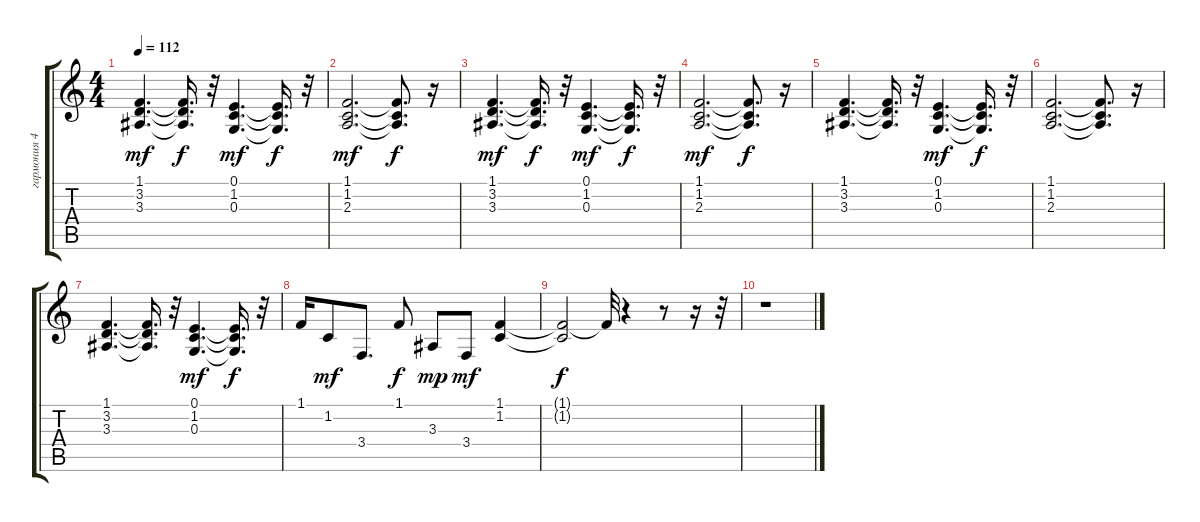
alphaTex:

\track ("гармония 4" "гармония 4") {instrument clavinet}
\staff {score tabs}
\tuning (E4 B3 G3 D3 A2 E2) {hide}
\ts (4 4)
\tempo 112
\clef g2
\ks c
(1.1 3.2 3.3).4{d dy mf} (1.1{t} 3.2{t} 3.3{t}).16{d dy f} r.32 (0.1 1.2 0.3).4{d dy mf} (0.1{t} 1.2{t} 0.3{t}).16{d dy f} r.32 |
(1.1 1.2 2.3).2{d dy mf} (1.1{t} 1.2{t} 2.3{t}).8{d dy f} r.16 |
(1.1 3.2 3.3).4{d dy mf} (1.1{t} 3.2{t} 3.3{t}).16{d dy f} r.32 (0.1 1.2 0.3).4{d dy mf} (0.1{t} 1.2{t} 0.3{t}).16{d dy f} r.32 |
(1.1 1.2 2.3).2{d dy mf} (1.1{t} 1.2{t} 2.3{t}).8{d dy f} r.16 |
(1.1 3.2 3.3).4{d} (1.1{t} 3.2{t} 3.3{t}).16{d} r.32 (0.1 1.2 0.3).4{d dy mf} (0.1{t} 1.2{t} 0.3{t}).16{d dy f} r.32 |
(1.1 1.2 2.3).2{d} (1.1{t} 1.2{t} 2.3{t}).8{d} r.16 |
(1.1 3.2 3.3).4{d} (1.1{t} 3.2{t} 3.3{t}).16{d} r.32 (0.1 1.2 0.3).4{d dy mf} (0.1{t} 1.2{t} 0.3{t}).16{d dy f} r.32 |
1.1.16 1.2.8{dy mf} 3.4.8{d} 1.1.8{dy f} 3.3.8{dy mp} 3.4.8{dy mf} (1.1 1.2).4 |
(1.1{t} 1.2{t}).2{dy f} 1.1{t}.32 r.4 r.8 r.16 r.32 |
r.1
